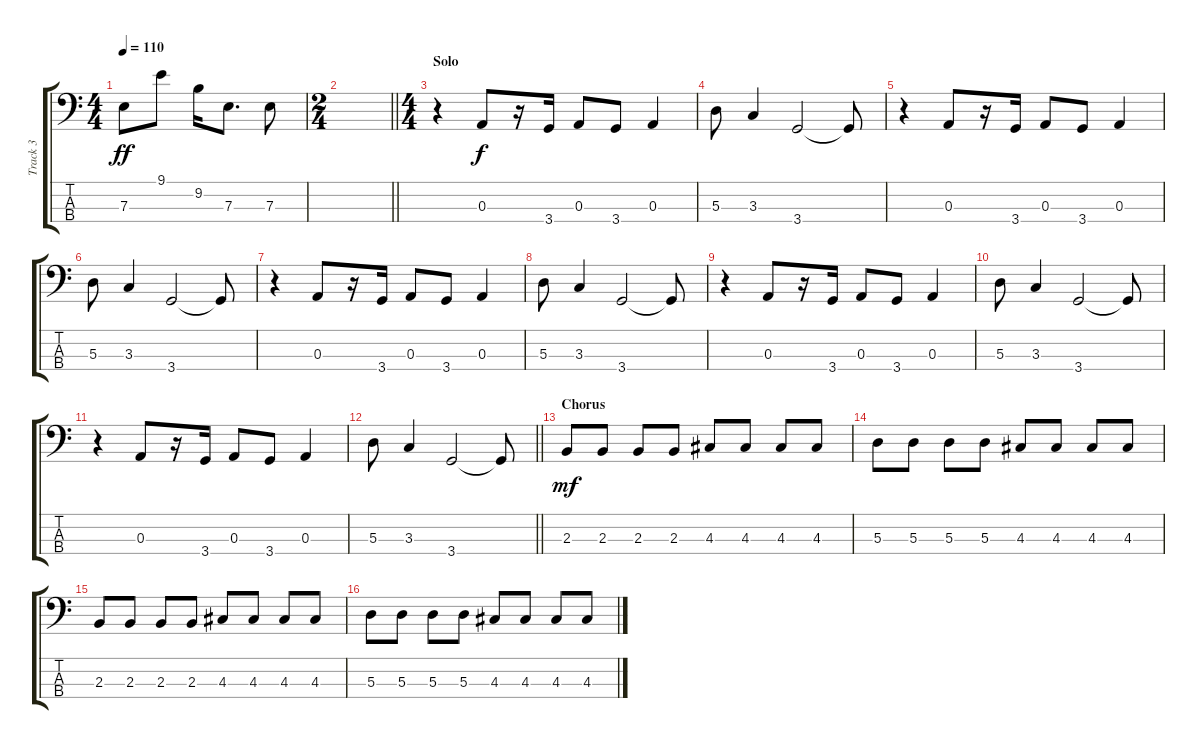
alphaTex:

\track ("Track 3" "Track 3") {instrument electricbassfinger}
\staff {score tabs}
\tuning (G2 D2 A1 E1) {hide}
\ts (4 4)
\tempo 110
\clef f4
\ks c
7.3.8{dy ff} 9.1.8 9.2.16 7.3.8{d} 7.3.8 |
\ts (2 4)
\barLineRight lightlight
|
\ts (4 4)
\section ("" "Solo")
r.4 0.3.8{dy f} r.16 3.4.16 0.3.8 3.4.8 0.3.4 |
5.3.8 3.3.4 3.4.2 3.4{t}.8 |
r.4 0.3.8 r.16 3.4.16 0.3.8 3.4.8 0.3.4 |
5.3.8 3.3.4 3.4.2 3.4{t}.8 |
r.4 0.3.8 r.16 3.4.16 0.3.8 3.4.8 0.3.4 |
5.3.8 3.3.4 3.4.2 3.4{t}.8 |
r.4 0.3.8 r.16 3.4.16 0.3.8 3.4.8 0.3.4 |
5.3.8 3.3.4 3.4.2 3.4{t}.8 |
r.4 0.3.8 r.16 3.4.16 0.3.8 3.4.8 0.3.4 |
\barLineRight lightlight
5.3.8 3.3.4 3.4.2 3.4{t}.8 |
\section ("" "Chorus")
2.3.8{dy mf} 2.3.8 2.3.8 2.3.8 4.3.8 4.3.8 4.3.8 4.3.8 |
5.3.8 5.3.8 5.3.8 5.3.8 4.3.8 4.3.8 4.3.8 4.3.8 |
2.3.8 2.3.8 2.3.8 2.3.8 4.3.8 4.3.8 4.3.8 4.3.8 |
5.3.8 5.3.8 5.3.8 5.3.8 4.3.8 4.3.8 4.3.8 4.3.8
